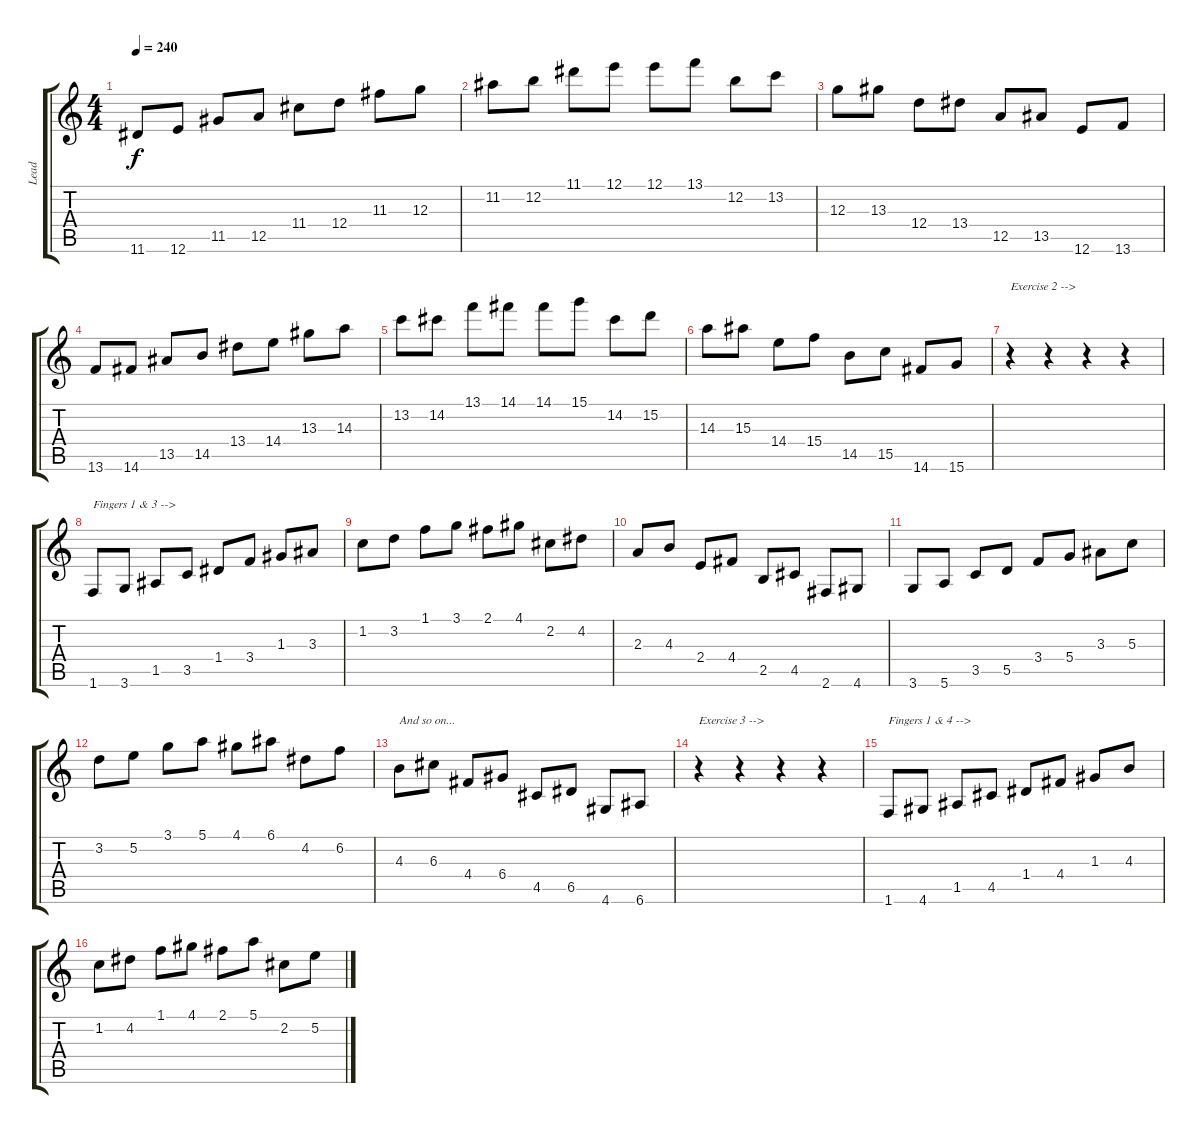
\track ("Lead" "Lead") {instrument distortionguitar}
\staff {score tabs}
\tuning (E4 B3 G3 D3 A2 E2) {hide}
\ts (4 4)
\tempo 240
\clef g2
\ks c
11.6.8{dy f} 12.6.8 11.5.8 12.5.8 11.4.8 12.4.8 11.3.8 12.3.8 |
11.2.8 12.2.8 11.1.8 12.1.8 12.1.8 13.1.8 12.2.8 13.2.8 |
12.3.8 13.3.8 12.4.8 13.4.8 12.5.8 13.5.8 12.6.8 13.6.8 |
13.6.8 14.6.8 13.5.8 14.5.8 13.4.8 14.4.8 13.3.8 14.3.8 |
13.2.8 14.2.8 13.1.8 14.1.8 14.1.8 15.1.8 14.2.8 15.2.8 |
14.3.8 15.3.8 14.4.8 15.4.8 14.5.8 15.5.8 14.6.8 15.6.8 |
r.4{txt "Exercise 2 -->"} r.4 r.4 r.4 |
1.6.8{txt "Fingers 1 & 3 -->"} 3.6.8 1.5.8 3.5.8 1.4.8 3.4.8 1.3.8 3.3.8 |
1.2.8 3.2.8 1.1.8 3.1.8 2.1.8 4.1.8 2.2.8 4.2.8 |
2.3.8 4.3.8 2.4.8 4.4.8 2.5.8 4.5.8 2.6.8 4.6.8 |
3.6.8 5.6.8 3.5.8 5.5.8 3.4.8 5.4.8 3.3.8 5.3.8 |
3.2.8 5.2.8 3.1.8 5.1.8 4.1.8 6.1.8 4.2.8 6.2.8 |
4.3.8{txt "And so on..."} 6.3.8 4.4.8 6.4.8 4.5.8 6.5.8 4.6.8 6.6.8 |
r.4{txt "Exercise 3 -->"} r.4 r.4 r.4 |
1.6.8{txt "Fingers 1 & 4 -->"} 4.6.8 1.5.8 4.5.8 1.4.8 4.4.8 1.3.8 4.3.8 |
1.2.8 4.2.8 1.1.8 4.1.8 2.1.8 5.1.8 2.2.8 5.2.8
